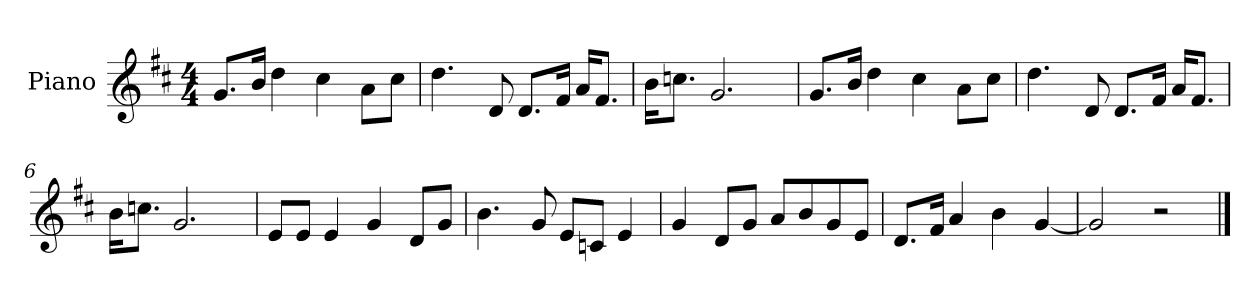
**kern
*part1
*staff1
*I"Piano
*I'P-no
*clefG2
*k[f#c#]
*M4/4
*MM90
=1
8.g/L
16b/Jk
4dd\
4cc#\
8a\L
8cc#\J
=2
4.dd\
8d/
8.d/L
16f#/Jk
16a/KL
8.f#/J
=3
16b\KL
8.ccn\J
2.g/
=4
8.g/L
16b/Jk
4dd\
4cc#\
8a\L
8cc#\J
=5
4.dd\
8d/
8.d/L
16f#/Jk
16a/KL
8.f#/J
!!LO:LB:g=z
=6
16b\KL
8.ccn\J
2.g/
=7
8e/L
8e/J
4e/
4g/
8d/L
8g/J
=8
4.b\
8g/
8e/L
8cn/J
4e/
=9
4g/
8d/L
8g/J
8a/L
8b/
8g/
8e/J
=10
8.d/L
16f#/Jk
4a/
4b\
[4g/
=11
2g/]
2r
==
*-
